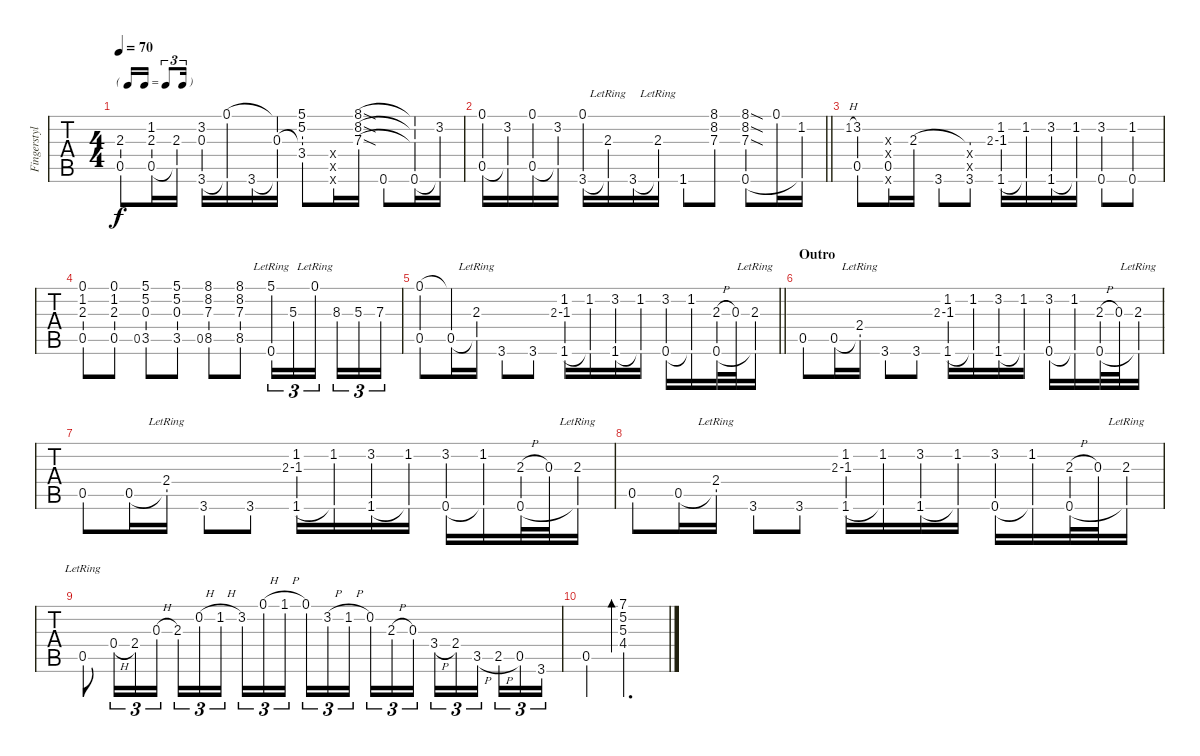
\track ("Fingerstyle Guitar" "Fingerstyl") {instrument acousticguitarsteel}
\staff {tabs}
\tuning (E4 B3 G3 D3 A2 E2) {hide}
\ts (4 4)
\tf triplet16th
\tempo 70
\clef g2
\ks c
(2.3 0.5).8{dy f} (1.2 2.3 0.5).16 (2.3 0.5{t}).16 (3.2 0.3 3.6).16 (0.1 3.6{t}).16 3.6.16 (0.1{t} 0.3 3.6{t}).16 (5.1 5.2 0.3{t} 3.4).8 (0.4{x} 0.5{x} 0.6{x}).16 (8.1{sod} 8.2{sod} 7.3{sod}).16 0.6.8 (8.1{t} 8.2{t} 7.3{t} 0.6).16 (3.2 0.6{t}).16 |
\barLineRight lightlight
(0.1 0.5).16 (3.2 0.5{t}).16 (0.1 0.5).16 (3.2 0.5{t}).16 (0.1 3.6).16 (2.3{lr} 3.6{t}).16 3.6.16 (2.3{lr} 3.6{t}).16 1.6.8 (8.1{st} 8.2{st} 7.3{st}).8 (8.1{sod} 8.2{sod} 7.3{sod} 0.6).8 0.1.16 (1.2 0.6{t}).16 |
1.2{h}.8{gr onbeat} (3.2 0.5).8 (0.3{x} 0.4{x} 0.5 0.6{x}).16 2.3.16 3.6.8 (2.3{t} 0.4{x} 0.5{x} 3.6).8 2.3.8{gr} (1.2 -1.3 1.6).16 (1.2 1.6{t}).16 (3.2 1.6).16 (1.2 1.6{t}).16 (3.2 0.6).8 (1.2 0.6).8 |
(0.1{st} 1.2{st} 2.3{st} 0.5{st}).8 (0.1 1.2 2.3 0.5).8 0.5.8{gr} (5.1{st} 5.2{st} 0.3{st} 3.5{st}).8 (5.1 5.2 0.3 3.5).8 0.5.8{gr} (8.1{st} 8.2{st} 7.3{st} 8.5{st}).8 (8.1 8.2 7.3 8.5).8 (5.1 0.6{lr}).16{tu (3 2)} 5.3.16{tu (3 2)} 0.1{lr}.16{tu (3 2) beam splitsecondary} 8.3.16{tu (3 2)} 5.3.16{tu (3 2)} 7.3.16{tu (3 2)} |
\barLineRight lightlight
(0.1 0.5).8 (0.1{t} 0.5).16 (2.3{lr} 0.5{t}).16 3.6.8 3.6.8 2.3.8{gr} (1.2 -1.3 1.6).16 (1.2 1.6{t}).16 (3.2 1.6).16 (1.2 1.6{t}).16 (3.2 0.6).16 (1.2 0.6{t}).16 (2.3{h} 0.6).32 0.3.32 (2.3{lr} 0.6{t}).16 |
\section ("" "Outro")
0.5.8 0.5.16 (2.4{lr} 0.5{t}).16 3.6.8 3.6.8 2.3.8{gr} (1.2 -1.3 1.6).16 (1.2 1.6{t}).16 (3.2 1.6).16 (1.2 1.6{t}).16 (3.2 0.6).16 (1.2 0.6{t}).16 (2.3{h} 0.6).32 0.3.32 (2.3{lr} 0.6{t}).16 |
0.5.8 0.5.16 (2.4{lr} 0.5{t}).16 3.6.8 3.6.8 2.3.8{gr} (1.2 -1.3 1.6).16 (1.2 1.6{t}).16 (3.2 1.6).16 (1.2 1.6{t}).16 (3.2 0.6).16 (1.2 0.6{t}).16 (2.3{h} 0.6).32 0.3.32 (2.3{lr} 0.6{t}).16 |
0.5.8 0.5.16 (2.4{lr} 0.5{t}).16 3.6.8 3.6.8 2.3.8{gr} (1.2 -1.3 1.6).16 (1.2 1.6{t}).16 (3.2 1.6).16 (1.2 1.6{t}).16 (3.2 0.6).16 (1.2 0.6{t}).16 (2.3{h} 0.6).32 0.3.32 (2.3{lr} 0.6{t}).16 |
0.5{lr}.8 0.4{h}.16{tu (3 2)} 2.4.16{tu (3 2)} 0.3{h}.16{tu (3 2)} 2.3.16{tu (3 2)} 0.2{h}.16{tu (3 2)} 1.2{h}.16{tu (3 2) beam splitsecondary} 3.2.16{tu (3 2)} 0.1{h}.16{tu (3 2)} 1.1{h}.16{tu (3 2)} 0.1.16{tu (3 2)} 3.2{h}.16{tu (3 2)} 1.2{h}.16{tu (3 2) beam splitsecondary} 0.2.16{tu (3 2)} 2.3{h}.16{tu (3 2)} 0.3.16{tu (3 2)} 3.4{h}.16{tu (3 2)} 2.4.16{tu (3 2)} 3.5{h}.16{tu (3 2) beam splitsecondary} 2.5{h}.16{tu (3 2)} 0.5.16{tu (3 2)} 3.6.16{tu (3 2)} |
0.5.4 (7.1 5.2 5.3 4.4).2{d bd 120}
